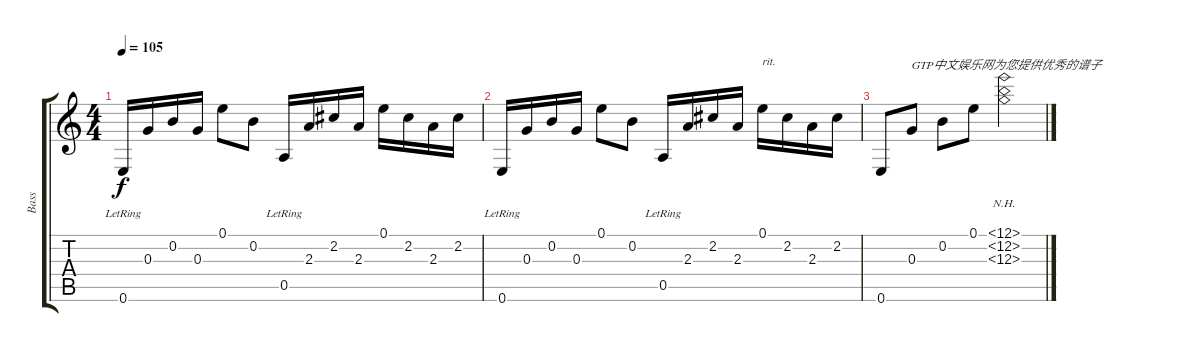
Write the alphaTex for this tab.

\track ("Bass" "Bass") {instrument electricbasspick}
\staff {score tabs}
\tuning (E4 B3 G3 D3 A2 E2) {hide}
\ts (4 4)
\tempo 105
\clef g2
\ks c
0.6{lr}.16{dy f} 0.3.16 0.2.16 0.3.16 0.1.8 0.2.8 0.5{lr}.16 2.3.16 2.2.16 2.3.16 0.1.16 2.2.16 2.3.16 2.2.16 |
0.6{lr}.16 0.3.16 0.2.16 0.3.16 0.1.8 0.2.8 0.5{lr}.16 2.3.16 2.2.16 2.3.16 0.1.16{txt "rit."} 2.2.16 2.3.16 2.2.16 |
0.6.8 0.3.8{txt "GTP中文娱乐网为您提供优秀的谱子"} 0.2.8 0.1.8 (12.1{nh} 12.2{nh} 12.3{nh}).2
